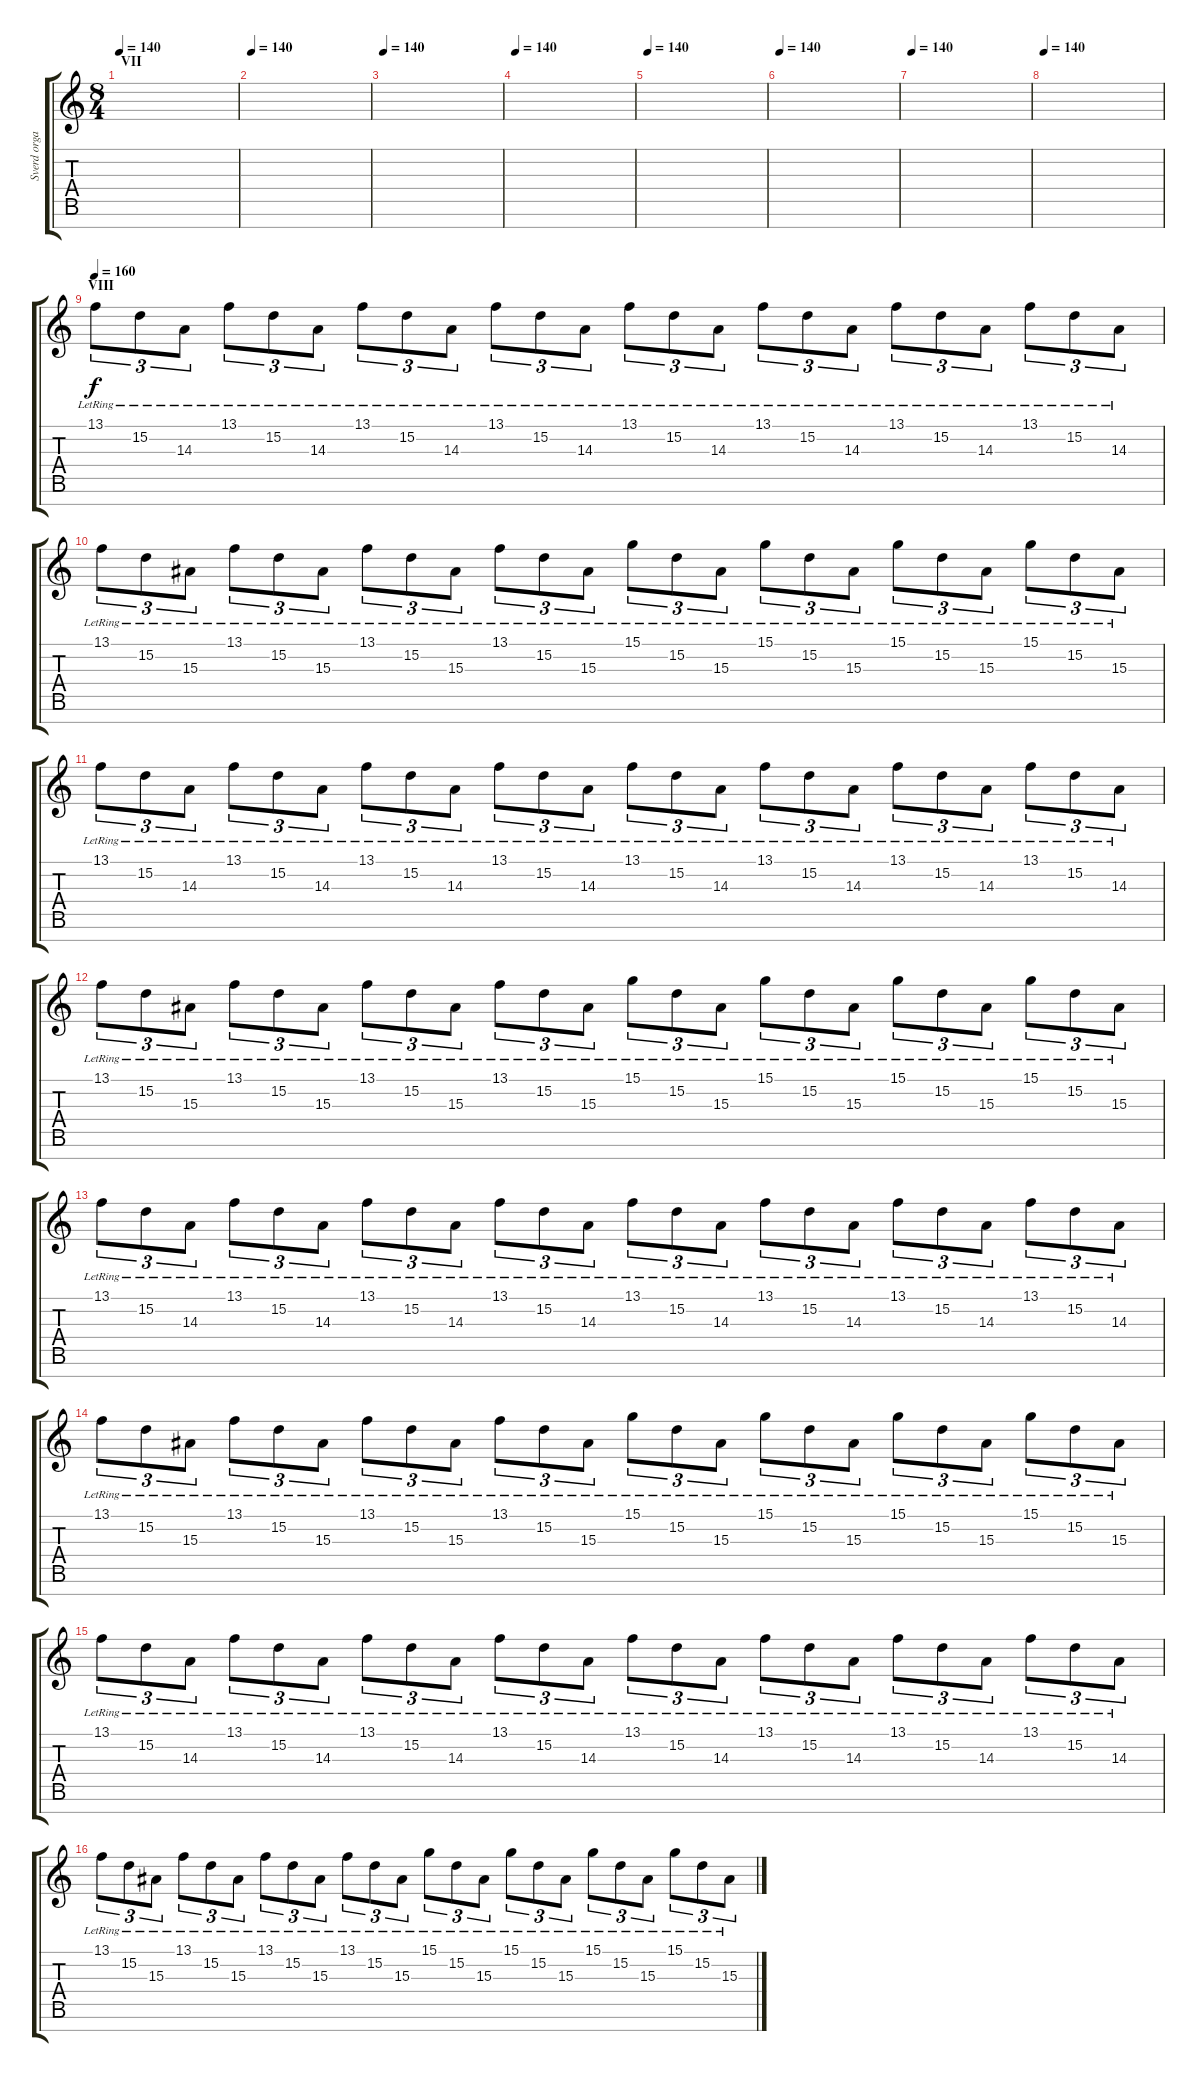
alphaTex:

\track ("Sverd organ RH" "Sverd orga") {instrument percussiveorgan}
\staff {score tabs}
\tuning (E4 B3 G3 D3 A2 E2 B1) {hide}
\ts (8 4)
\section ("" "VII")
\tempo 140
\clef g2
\ks c
|
\tempo 140
|
\tempo 140
|
\tempo 140
|
\tempo 140
|
\tempo 140
|
\tempo 140
|
\tempo 140
|
\section ("" "VIII")
\tempo 160
13.1{lr}.8{tu (3 2)} 15.2{lr}.8{tu (3 2)} 14.3{lr}.8{tu (3 2)} 13.1{lr}.8{tu (3 2)} 15.2{lr}.8{tu (3 2)} 14.3{lr}.8{tu (3 2)} 13.1{lr}.8{tu (3 2)} 15.2{lr}.8{tu (3 2)} 14.3{lr}.8{tu (3 2)} 13.1{lr}.8{tu (3 2)} 15.2{lr}.8{tu (3 2)} 14.3{lr}.8{tu (3 2)} 13.1{lr}.8{tu (3 2)} 15.2{lr}.8{tu (3 2)} 14.3{lr}.8{tu (3 2)} 13.1{lr}.8{tu (3 2)} 15.2{lr}.8{tu (3 2)} 14.3{lr}.8{tu (3 2)} 13.1{lr}.8{tu (3 2)} 15.2{lr}.8{tu (3 2)} 14.3{lr}.8{tu (3 2)} 13.1{lr}.8{tu (3 2)} 15.2{lr}.8{tu (3 2)} 14.3{lr}.8{tu (3 2)} |
13.1{lr}.8{tu (3 2)} 15.2{lr}.8{tu (3 2)} 15.3{lr}.8{tu (3 2)} 13.1{lr}.8{tu (3 2)} 15.2{lr}.8{tu (3 2)} 15.3{lr}.8{tu (3 2)} 13.1{lr}.8{tu (3 2)} 15.2{lr}.8{tu (3 2)} 15.3{lr}.8{tu (3 2)} 13.1{lr}.8{tu (3 2)} 15.2{lr}.8{tu (3 2)} 15.3{lr}.8{tu (3 2)} 15.1{lr}.8{tu (3 2)} 15.2{lr}.8{tu (3 2)} 15.3{lr}.8{tu (3 2)} 15.1{lr}.8{tu (3 2)} 15.2{lr}.8{tu (3 2)} 15.3{lr}.8{tu (3 2)} 15.1{lr}.8{tu (3 2)} 15.2{lr}.8{tu (3 2)} 15.3{lr}.8{tu (3 2)} 15.1{lr}.8{tu (3 2)} 15.2{lr}.8{tu (3 2)} 15.3{lr}.8{tu (3 2)} |
13.1{lr}.8{tu (3 2)} 15.2{lr}.8{tu (3 2)} 14.3{lr}.8{tu (3 2)} 13.1{lr}.8{tu (3 2)} 15.2{lr}.8{tu (3 2)} 14.3{lr}.8{tu (3 2)} 13.1{lr}.8{tu (3 2)} 15.2{lr}.8{tu (3 2)} 14.3{lr}.8{tu (3 2)} 13.1{lr}.8{tu (3 2)} 15.2{lr}.8{tu (3 2)} 14.3{lr}.8{tu (3 2)} 13.1{lr}.8{tu (3 2)} 15.2{lr}.8{tu (3 2)} 14.3{lr}.8{tu (3 2)} 13.1{lr}.8{tu (3 2)} 15.2{lr}.8{tu (3 2)} 14.3{lr}.8{tu (3 2)} 13.1{lr}.8{tu (3 2)} 15.2{lr}.8{tu (3 2)} 14.3{lr}.8{tu (3 2)} 13.1{lr}.8{tu (3 2)} 15.2{lr}.8{tu (3 2)} 14.3{lr}.8{tu (3 2)} |
13.1{lr}.8{tu (3 2)} 15.2{lr}.8{tu (3 2)} 15.3{lr}.8{tu (3 2)} 13.1{lr}.8{tu (3 2)} 15.2{lr}.8{tu (3 2)} 15.3{lr}.8{tu (3 2)} 13.1{lr}.8{tu (3 2)} 15.2{lr}.8{tu (3 2)} 15.3{lr}.8{tu (3 2)} 13.1{lr}.8{tu (3 2)} 15.2{lr}.8{tu (3 2)} 15.3{lr}.8{tu (3 2)} 15.1{lr}.8{tu (3 2)} 15.2{lr}.8{tu (3 2)} 15.3{lr}.8{tu (3 2)} 15.1{lr}.8{tu (3 2)} 15.2{lr}.8{tu (3 2)} 15.3{lr}.8{tu (3 2)} 15.1{lr}.8{tu (3 2)} 15.2{lr}.8{tu (3 2)} 15.3{lr}.8{tu (3 2)} 15.1{lr}.8{tu (3 2)} 15.2{lr}.8{tu (3 2)} 15.3{lr}.8{tu (3 2)} |
13.1{lr}.8{tu (3 2)} 15.2{lr}.8{tu (3 2)} 14.3{lr}.8{tu (3 2)} 13.1{lr}.8{tu (3 2)} 15.2{lr}.8{tu (3 2)} 14.3{lr}.8{tu (3 2)} 13.1{lr}.8{tu (3 2)} 15.2{lr}.8{tu (3 2)} 14.3{lr}.8{tu (3 2)} 13.1{lr}.8{tu (3 2)} 15.2{lr}.8{tu (3 2)} 14.3{lr}.8{tu (3 2)} 13.1{lr}.8{tu (3 2)} 15.2{lr}.8{tu (3 2)} 14.3{lr}.8{tu (3 2)} 13.1{lr}.8{tu (3 2)} 15.2{lr}.8{tu (3 2)} 14.3{lr}.8{tu (3 2)} 13.1{lr}.8{tu (3 2)} 15.2{lr}.8{tu (3 2)} 14.3{lr}.8{tu (3 2)} 13.1{lr}.8{tu (3 2)} 15.2{lr}.8{tu (3 2)} 14.3{lr}.8{tu (3 2)} |
13.1{lr}.8{tu (3 2)} 15.2{lr}.8{tu (3 2)} 15.3{lr}.8{tu (3 2)} 13.1{lr}.8{tu (3 2)} 15.2{lr}.8{tu (3 2)} 15.3{lr}.8{tu (3 2)} 13.1{lr}.8{tu (3 2)} 15.2{lr}.8{tu (3 2)} 15.3{lr}.8{tu (3 2)} 13.1{lr}.8{tu (3 2)} 15.2{lr}.8{tu (3 2)} 15.3{lr}.8{tu (3 2)} 15.1{lr}.8{tu (3 2)} 15.2{lr}.8{tu (3 2)} 15.3{lr}.8{tu (3 2)} 15.1{lr}.8{tu (3 2)} 15.2{lr}.8{tu (3 2)} 15.3{lr}.8{tu (3 2)} 15.1{lr}.8{tu (3 2)} 15.2{lr}.8{tu (3 2)} 15.3{lr}.8{tu (3 2)} 15.1{lr}.8{tu (3 2)} 15.2{lr}.8{tu (3 2)} 15.3{lr}.8{tu (3 2)} |
13.1{lr}.8{tu (3 2)} 15.2{lr}.8{tu (3 2)} 14.3{lr}.8{tu (3 2)} 13.1{lr}.8{tu (3 2)} 15.2{lr}.8{tu (3 2)} 14.3{lr}.8{tu (3 2)} 13.1{lr}.8{tu (3 2)} 15.2{lr}.8{tu (3 2)} 14.3{lr}.8{tu (3 2)} 13.1{lr}.8{tu (3 2)} 15.2{lr}.8{tu (3 2)} 14.3{lr}.8{tu (3 2)} 13.1{lr}.8{tu (3 2)} 15.2{lr}.8{tu (3 2)} 14.3{lr}.8{tu (3 2)} 13.1{lr}.8{tu (3 2)} 15.2{lr}.8{tu (3 2)} 14.3{lr}.8{tu (3 2)} 13.1{lr}.8{tu (3 2)} 15.2{lr}.8{tu (3 2)} 14.3{lr}.8{tu (3 2)} 13.1{lr}.8{tu (3 2)} 15.2{lr}.8{tu (3 2)} 14.3{lr}.8{tu (3 2)} |
13.1{lr}.8{tu (3 2)} 15.2{lr}.8{tu (3 2)} 15.3{lr}.8{tu (3 2)} 13.1{lr}.8{tu (3 2)} 15.2{lr}.8{tu (3 2)} 15.3{lr}.8{tu (3 2)} 13.1{lr}.8{tu (3 2)} 15.2{lr}.8{tu (3 2)} 15.3{lr}.8{tu (3 2)} 13.1{lr}.8{tu (3 2)} 15.2{lr}.8{tu (3 2)} 15.3{lr}.8{tu (3 2)} 15.1{lr}.8{tu (3 2)} 15.2{lr}.8{tu (3 2)} 15.3{lr}.8{tu (3 2)} 15.1{lr}.8{tu (3 2)} 15.2{lr}.8{tu (3 2)} 15.3{lr}.8{tu (3 2)} 15.1{lr}.8{tu (3 2)} 15.2{lr}.8{tu (3 2)} 15.3{lr}.8{tu (3 2)} 15.1{lr}.8{tu (3 2)} 15.2{lr}.8{tu (3 2)} 15.3{lr}.8{tu (3 2)}
